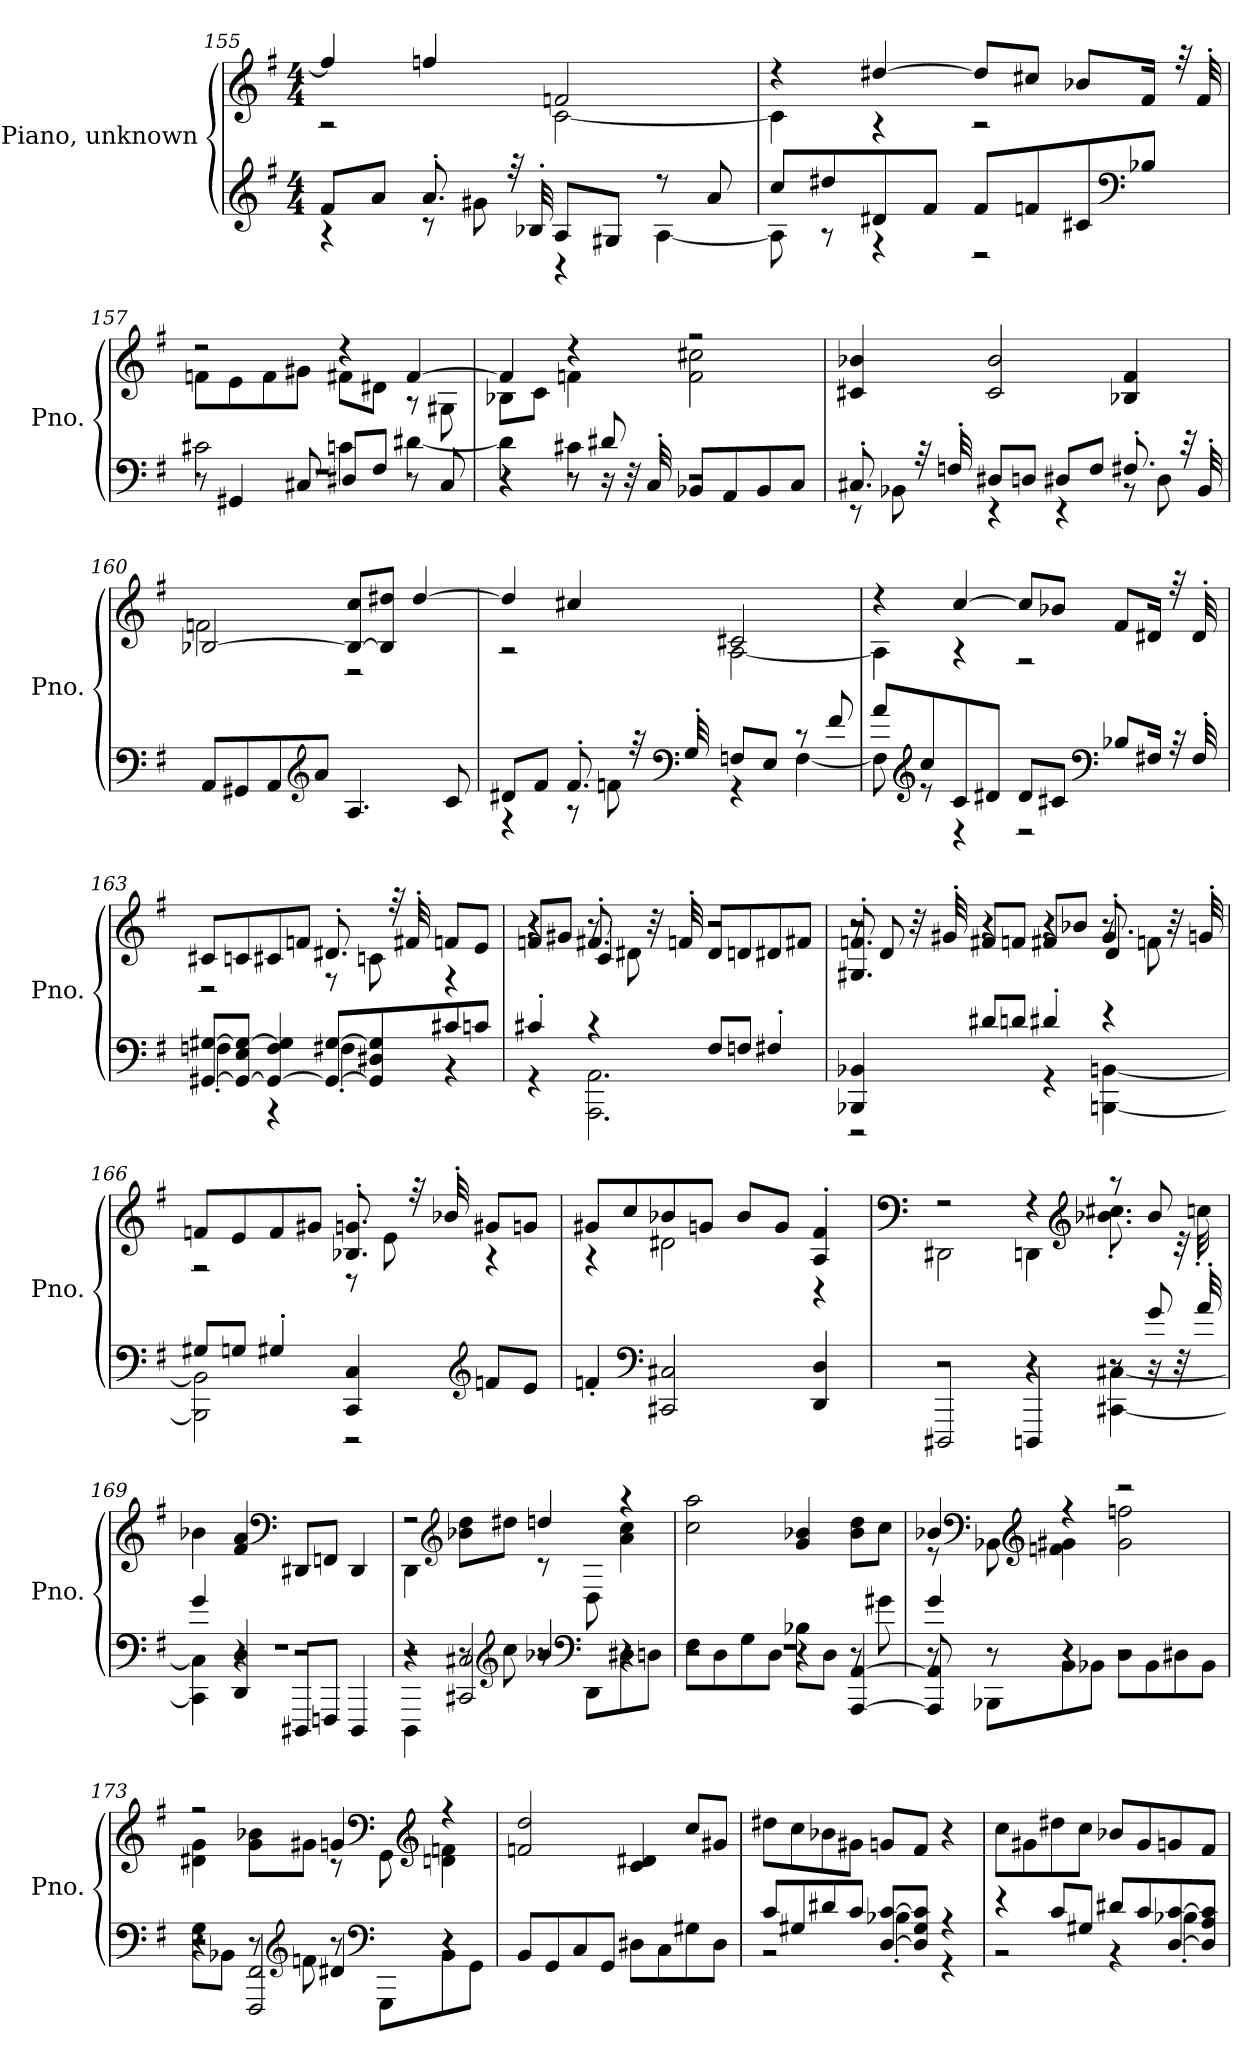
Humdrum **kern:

**kern	**kern
*part1	*part1
*staff2	*staff1
*I"Piano, unknown	*
*I'Pno.	*
*clefG2	*clefG2
*k[f#]	*k[f#]
*M4/4	*M4/4
=155	=155
*^	*^
8f#/L	4r	4ff#/]	2r
8a/J	.	.	.
8.a'/	8r	4ffn/	.
.	8g#X\	.	.
32r	.	.	.
32B-X'/	.	.	.
8A/L	4r	2fn/	[2c\
8G#X/J	.	.	.
8r	[4A\	.	.
8a/	.	.	.
=156	=156	=156	=156
8cc/L	8A\]	4r	4c\]
8dd#X/	8r	.	.
8d#X/	4r	[4dd#X/	4r
8f#/J	.	.	.
8f#/L	2r	8dd#/L]	2r
8fn/	.	8cc#X/J	.
8c#X/	.	8b-X/L	.
*clefF4	*	*	*
8B-X/J	.	16f#/Jk	.
.	.	32r	.
.	.	32f#'/	.
!!LO:LB:g=z	!!
=157	=157	=157	=157
*	*^	*	*
1r	2c#X\	8r	2r	8fn\L
.	.	4GG#X/	.	8e\
.	.	.	.	8f\
.	.	8C#X/	.	8g#X\J
.	4cn\	8D#X/L	4r	8f#X\L
.	.	8F#/J	.	8d#X\J
.	[4d#X\	8r	[4f#/	8r
.	.	8C#/	.	8G#X\
=158	=158	=158	=158	=158
4r	4d#\]	4r	4f#/]	8B-X\L
.	.	.	.	8c\J
8r	4c#X\	8r	4r	4fn\
8d#X/	.	16r	.	.
.	.	32r	.	.
.	.	32C'/	.	.
2r	2r	8BB-X/L	2r	2f\ 2cc#X\
.	.	8AA/	.	.
.	.	8BB-/	.	.
.	.	8C/J	.	.
*	*v	*v	*	*
*	*	*v	*v
!!LO:LB:g=z
=159	=159	=159
8.C#X'/	8r	4c#X/ 4b-X/
.	8BB-X\	.
32r	.	.
32Fn'/	.	.
8D#X/L	4r	2c#/ 2b-/
8Dn/J	.	.
8D#X/L	4r	.
8F/J	.	.
8.F#X'/	8r	4B-X/ 4f#/
.	8D#\	.
32r	.	.
32BB-'/	.	.
*v	*v	*
=160	=160
*	*^
8AA/L	[2B-X/	2fn\
8GG#X/	.	.
8AA/	.	.
*clefG2	*	*
8a/J	.	.
4.A/	8B-/_ 8cc/L	2r
.	8B-/] 8dd#X/J	.
.	[4dd#/	.
8c/	.	.
!!LO:LB:g=z	!!
=161	=161	=161
*^	*	*
8d#X/L	4r	4dd#/]	2r
8f#/J	.	.	.
8.f#'/	8r	4cc#X/	.
.	8fn\	.	.
32r	.	.	.
*clefF4	*	*	*
32G'/	.	.	.
8Fn/L	4r	2c#X/	[2A\
8E/J	.	.	.
8r	[4F\	.	.
8f/	.	.	.
=162	=162	=162	=162
8a/L	8F\]	4r	4A\]
*clefG2	*	*	*
8cc/	8r	.	.
8c/	4r	[4cc/	4r
8d#X/J	.	.	.
8d#/L	2r	8cc/L]	2r
8c#X/J	.	8b-X/J	.
*clefF4	*	*	*
8B-X/L	.	8f#/L	.
16F#X/Jk	.	16d#X/Jk	.
32r	.	32r	.
32F#'/	.	32d#'/	.
!!LO:PB:g=z	!!
=163	=163	=163	=163
[8GG#X/ [8G#X/L	4Fn'\	8c#X/L	2r
8GG#/_ 8E/ 8G#/_J	.	8cn/	.
4GG#/_ 4F/ 4G#/]	4r	8c#X/	.
.	.	8fn/J	.
8GG#/_ [8G#/L	4F#X'\	8.d#X'/	8r
8GG#/] 8D#X/ 8G#/]	.	.	8cn\
.	.	32r	.
.	.	32f#X'/	.
8c#X/	4r	8fn/L	4r
8cn/J	.	8e/J	.
=164	=164	=164	=164
*	*	*	*^
4c#X'/	4r	8fn/L	4r	4r
.	.	8g#X/J	.	.
4r	2.AAA\ 2.AA\	8.f#X'/	8r	4c/
.	.	.	8d#X\	.
.	.	32r	.	.
.	.	32fn'/	.	.
8F#/L	.	8d#/L	2r	2r
8Fn/J	.	8dn/	.	.
4F#X'/	.	8d#X/	.	.
.	.	8f#X/J	.	.
!!LO:LB:g=z	!!	!!
=165	=165	=165	=165	=165
4BBB-X/ 4BB-X/	2r	8.G#X/' 8.fn/'	2r	8r
.	.	.	.	8d/
.	.	32r	.	.
.	.	32g#X'/	.	.
8d#X/L	.	8f#X/L	.	4r
8dn/J	.	8fn/J	.	.
4d#X'/	4r	8f#X/L	4r	4r
.	.	8b-X/J	.	.
4r	[4BBBn\ [4BBn\	8.g#'/	8r	4d/
.	.	.	8fn\	.
.	.	32r	.	.
.	.	32gn'/	.	.
*	*	*	*v	*v
=166	=166	=166	=166
8G#X/L	2BBB\] 2BB\]	8fn/L	2r
8Gn/J	.	8e/	.
4G#X'/	.	8f/	.
.	.	8g#X/J	.
4CC/ 4C/	2r	8.B-X/' 8.gn/'	8r
.	.	.	8e\
.	.	32r	.
.	.	32b-X'/	.
*clefG2	*	*	*
8fn/L	.	8g#X/L	4r
8e/J	.	8gn/J	.
*v	*v	*	*
!!LO:LB:g=z	!!
=167	=167	=167
4fn'/	8g#X/L	4r
.	8cc/	.
*clefF4	*	*
2CC#X/ 2C#X/	8b-X/	2d#X\
.	8gn/J	.
.	8b-/L	.
.	8g/J	.
4DD/ 4D/	4A/' 4f#/'	4r
=168	=168	=168
*	*clefF4	*
*^	*	*
*	*^	*	*
2r	2r	2DDD#X/	2r	2DD#X\
4r	4r	4DDDn/	4r	4DDn\
*	*	*	*clefG2	*
8r	[4CC#X\ [4C#X\	8r	8r	8.b-X\' 8.cc#X\'
8g/	.	16r	8b-/	.
.	.	32r	.	32r
.	.	32a'/	.	32ccn'\
*	*	*	*v	*v
=169	=169	=169	=169
1r	4CC#\] 4C#\]	4g/	4b-X\
.	4r	4DD/ 4D/	4f#/ 4a/
*	*	*	*clefF4
.	2r	8DDD#X/L	8DD#X/L
.	.	8FFFn/J	8FFn/J
.	.	4DDD#/	4DD#/
!!LO:LB:g=z
=170	=170	=170	=170
*	*	*	*^
2r	4DDD\	4r	2r	4DD\
*	*	*	*clefG2	*
.	8r	2CC#X/ 2C#X/	.	8b-X\ 8dd\L
*clefG2	*	*	*	*
.	8cc\	.	.	8dd#X\J
4b-X/	8r	.	4ddn/	8r
*clefF4	*	*	*	*
.	8DD\L	.	.	8D\
4r	8D#X\	4r	4r	4a\ 4cc\
.	8Dn\J	.	.	.
*	*	*	*v	*v
=171	=171	=171	=171
1r	8F#\L	2r	2cc\ 2aa\
.	8D\	.	.
.	8G\	.	.
.	8D\J	.	.
.	8B-X\L	4r	4g/ 4b-X/
.	8D\J	.	.
.	8r	[4AAA/ [4AA/	8b-\ 8dd\L
.	8g#X\	.	8cc\J
=172	=172	=172	=172
*	*	*	*^
4g/	8r	8AAA/] 8AA/]	4b-X/	8r
*	*	*	*clefF4	*
.	8BBB-X\L	8r	.	8BB-X\
*	*	*	*clefG2	*
4r	8BB\	4r	4r	4fn\ 4g#X\
.	8BB-X\J	.	.	.
2r	8D\L	2r	2r	2g#\ 2ffn\
.	8BB-\	.	.	.
.	8D#X\	.	.	.
.	8BB-\J	.	.	.
!!LO:LB:g=z	!!
=173	=173	=173	=173	=173
2r	8G\L	4r	2r	4d#X\ 4g\
.	8BB-X\J	.	.	.
.	8r	2FFF#/ 2FF#/	.	8g\ 8b-X\L
*clefG2	*	*	*	*
.	8fn\	.	.	8g#X\J
4d#X/	8r	.	4gn/	8r
*clefF4	*	*	*clefF4	*
.	8GGG\L	.	.	8GG\
*	*	*	*clefG2	*
4r	8BB-\	4r	4r	4dn\ 4fn\
.	8GG\J	.	.	.
*v	*v	*v	*	*
*	*v	*v
=174	=174
8BB/L	2fn/ 2dd/
8GG/	.
8C/	.
8GG/J	.
8D#X\L	4c/ 4d#X/
8C\	.
8G#X\	8cc/L
8D#\J	8g#X/J
=175	=175
*^	*
8c/L	2r	8dd#X\L
8G#X/	.	8cc\
8d#X/	.	8b-X\
8c/J	.	8g#X\J
[8D/ [8c/L	4B-X'\	8gn/L
8D/] 8G#/ 8c/]J	.	8f#/J
4r	4r	4r
!!LO:LB:g=z
=176	=176	=176
4r	2r	8cc\L
.	.	8g#X\
8c/L	.	8dd#X\
8G#X/J	.	8cc\J
8d#X/L	4r	8b-X/L
8c/	.	8g#/
[8D/ [8c/	4B-X'\	8gn/
8D/] 8A/ 8c/]J	.	8f#/J
*v	*v	*
=	=
*-	*-
